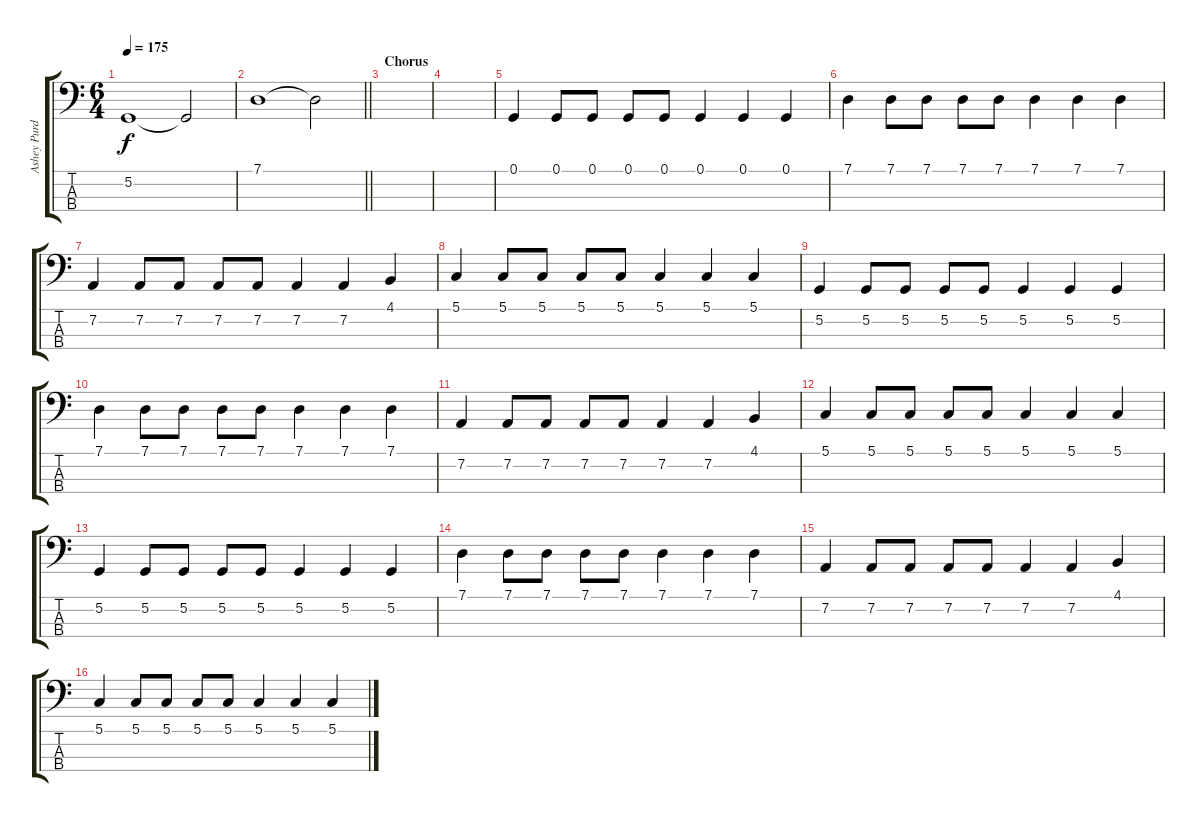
\track ("Ashey Purdy" "Ashey Purd") {instrument electricbasspick}
\staff {score tabs}
\tuning (G1 D1 A0 E0) {hide}
\ts (6 4)
\tempo 175
\clef f4
\ks c
5.2.1{dy f} 5.2{t}.2 |
\barLineRight lightlight
7.1.1 7.1{t}.2 |
\section ("" "Chorus")
|
|
0.1.4 0.1.8 0.1.8 0.1.8 0.1.8 0.1.4 0.1.4 0.1.4 |
7.1.4 7.1.8 7.1.8 7.1.8 7.1.8 7.1.4 7.1.4 7.1.4 |
7.2.4 7.2.8 7.2.8 7.2.8 7.2.8 7.2.4 7.2.4 4.1.4 |
5.1.4 5.1.8 5.1.8 5.1.8 5.1.8 5.1.4 5.1.4 5.1.4 |
5.2.4 5.2.8 5.2.8 5.2.8 5.2.8 5.2.4 5.2.4 5.2.4 |
7.1.4 7.1.8 7.1.8 7.1.8 7.1.8 7.1.4 7.1.4 7.1.4 |
7.2.4 7.2.8 7.2.8 7.2.8 7.2.8 7.2.4 7.2.4 4.1.4 |
5.1.4 5.1.8 5.1.8 5.1.8 5.1.8 5.1.4 5.1.4 5.1.4 |
5.2.4 5.2.8 5.2.8 5.2.8 5.2.8 5.2.4 5.2.4 5.2.4 |
7.1.4 7.1.8 7.1.8 7.1.8 7.1.8 7.1.4 7.1.4 7.1.4 |
7.2.4 7.2.8 7.2.8 7.2.8 7.2.8 7.2.4 7.2.4 4.1.4 |
5.1.4 5.1.8 5.1.8 5.1.8 5.1.8 5.1.4 5.1.4 5.1.4
